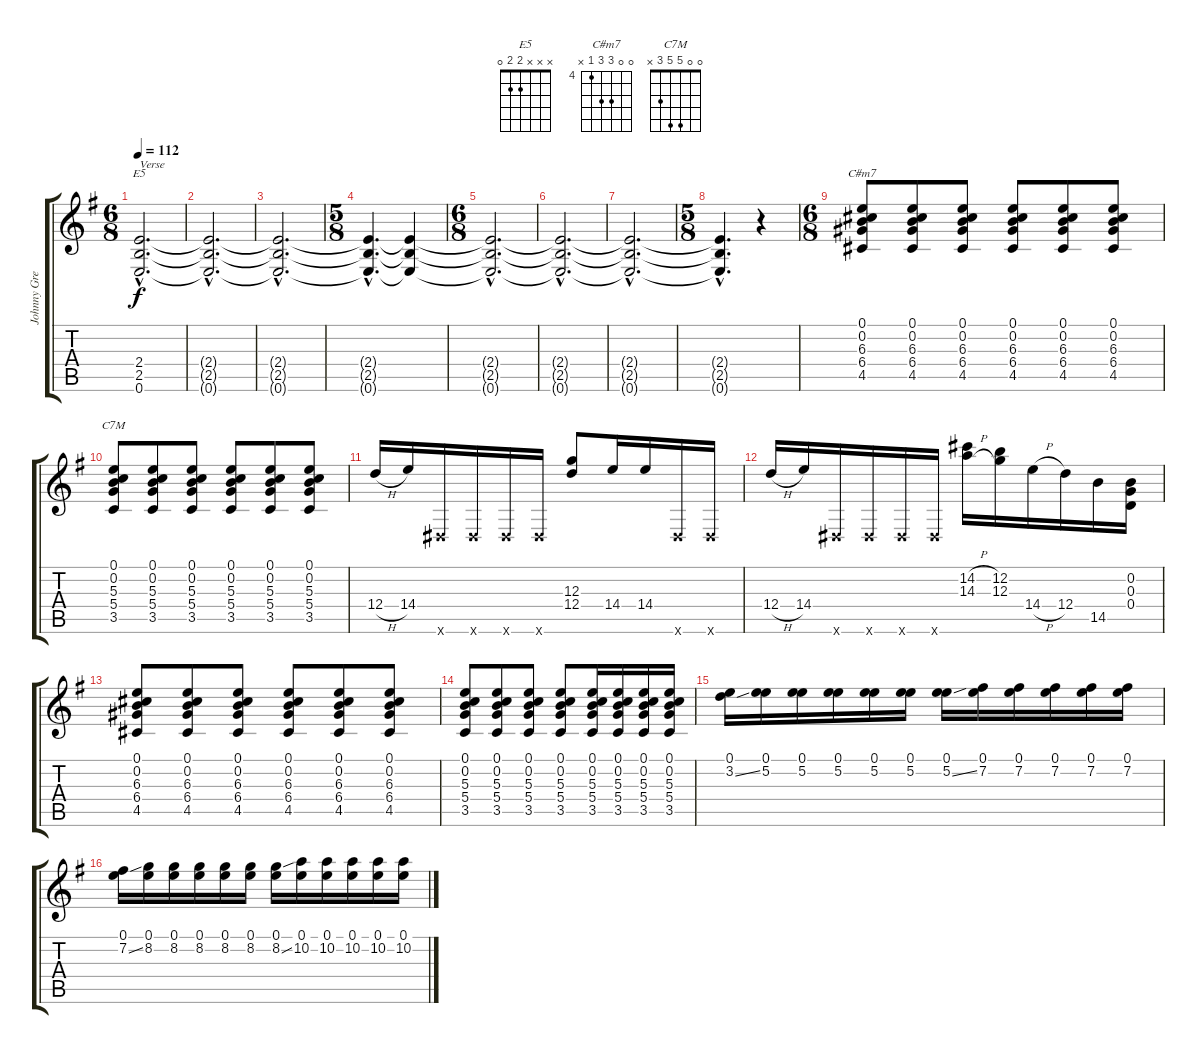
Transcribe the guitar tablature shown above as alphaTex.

\track ("Johnny Greenwood" "Johnny Gre") {instrument distortionguitar}
\staff {score tabs}
\tuning (E4 B3 G3 D3 A2 E2) {hide}
\chord ("E5" x x x 2 2 0)
\chord ("C#m7" 0 0 6 6 4 x) {firstfret 4}
\chord ("C7M" 0 0 5 5 3 x)
\ts (6 8)
\tempo 112
\clef g2
\ks g
(2.4{hac} 2.5{hac} 0.6{hac}).2{d ch "E5" txt "Verse" dy f} |
(2.4{hac t} 2.5{hac t} 0.6{hac t}).2{d} |
(2.4{hac t} 2.5{hac t} 0.6{hac t}).2{d} |
\ts (5 8)
(2.4{hac t} 2.5{hac t} 0.6{hac t}).4{d} (2.4{t} 2.5{t} 0.6{t}).4 |
\ts (6 8)
(2.4{hac t} 2.5{hac t} 0.6{hac t}).2{d} |
(2.4{hac t} 2.5{hac t} 0.6{hac t}).2{d} |
(2.4{hac t} 2.5{hac t} 0.6{hac t}).2{d} |
\ts (5 8)
(2.4{hac t} 2.5{hac t} 0.6{hac t}).4{d} r.4 |
\ts (6 8)
(0.1 0.2 6.3 6.4 4.5).8{ch "C#m7"} (0.1 0.2 6.3 6.4 4.5).8 (0.1 0.2 6.3 6.4 4.5).8 (0.1 0.2 6.3 6.4 4.5).8 (0.1 0.2 6.3 6.4 4.5).8 (0.1 0.2 6.3 6.4 4.5).8 |
(0.1 0.2 5.3 5.4 3.5).8{ch "C7M"} (0.1 0.2 5.3 5.4 3.5).8 (0.1 0.2 5.3 5.4 3.5).8 (0.1 0.2 5.3 5.4 3.5).8 (0.1 0.2 5.3 5.4 3.5).8 (0.1 0.2 5.3 5.4 3.5).8 |
12.4{h}.16 14.4.16 -1.6{x}.16 -1.6{x}.16 -1.6{x}.16 -1.6{x}.16 (12.3 12.4).8 14.4.16 14.4.16 -1.6{x}.16 -1.6{x}.16 |
12.4{h}.16 14.4.16 -1.6{x}.16 -1.6{x}.16 -1.6{x}.16 -1.6{x}.16 (14.2{h} 14.3{h}).16 (12.2 12.3).16 14.4{h}.16 12.4.16 14.5.16 (0.2 0.3 0.4).16 |
(0.1 0.2 6.3 6.4 4.5).8 (0.1 0.2 6.3 6.4 4.5).8 (0.1 0.2 6.3 6.4 4.5).8 (0.1 0.2 6.3 6.4 4.5).8 (0.1 0.2 6.3 6.4 4.5).8 (0.1 0.2 6.3 6.4 4.5).8 |
(0.1 0.2 5.3 5.4 3.5).8 (0.1 0.2 5.3 5.4 3.5).8 (0.1 0.2 5.3 5.4 3.5).8 (0.1 0.2 5.3 5.4 3.5).8 (0.1 0.2 5.3 5.4 3.5).16 (0.1 0.2 5.3 5.4 3.5).16 (0.1 0.2 5.3 5.4 3.5).16 (0.1 0.2 5.3 5.4 3.5).16 |
(0.1 3.2{ss}).16 (0.1 5.2).16 (0.1 5.2).16 (0.1 5.2).16 (0.1 5.2).16 (0.1 5.2).16 (0.1 5.2{ss}).16 (0.1 7.2).16 (0.1 7.2).16 (0.1 7.2).16 (0.1 7.2).16 (0.1 7.2).16 |
(0.1 7.2{ss}).16 (0.1 8.2).16 (0.1 8.2).16 (0.1 8.2).16 (0.1 8.2).16 (0.1 8.2).16 (0.1 8.2{ss}).16 (0.1 10.2).16 (0.1 10.2).16 (0.1 10.2).16 (0.1 10.2).16 (0.1 10.2).16
